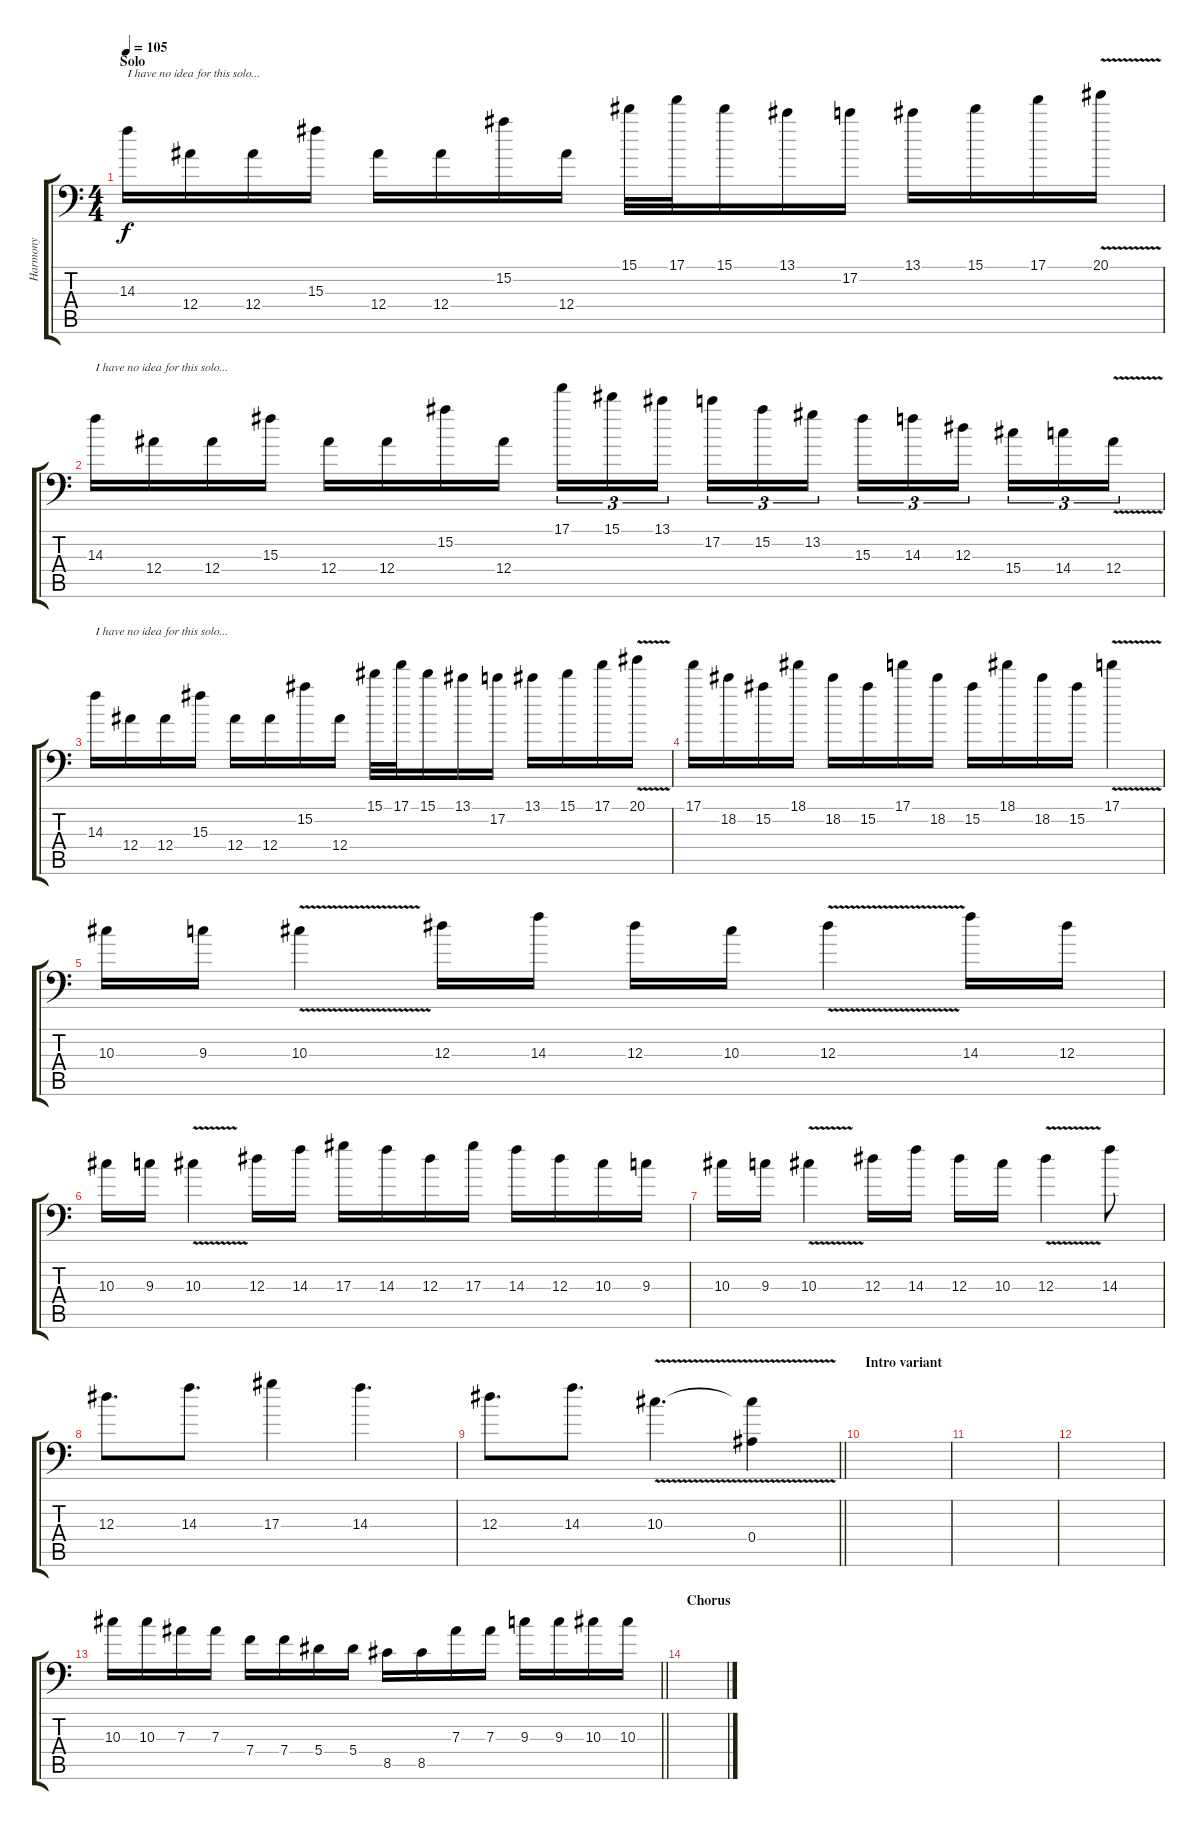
\track ("Harmony" "Harmony") {instrument distortionguitar}
\staff {score tabs}
\tuning (C4 G3 Eb3 Bb2 F2 Bb1) {hide}
\ts (4 4)
\section ("" "Solo")
\tempo 105
\clef f4
\ks c
14.3.16{txt "I have no idea for this solo..." dy f} 12.4.16 12.4.16 15.3.16 12.4.16 12.4.16 15.2.16 12.4.16 15.1.32 17.1.32 15.1.16 13.1.16 17.2.16 13.1.16 15.1.16 17.1.16 20.1{v}.16 |
14.3.16{txt "I have no idea for this solo..."} 12.4.16 12.4.16 15.3.16 12.4.16 12.4.16 15.2.16 12.4.16 17.1.16{tu (3 2)} 15.1.16{tu (3 2)} 13.1.16{tu (3 2) beam splitsecondary} 17.2.16{tu (3 2)} 15.2.16{tu (3 2)} 13.2.16{tu (3 2)} 15.3.16{tu (3 2)} 14.3.16{tu (3 2)} 12.3.16{tu (3 2) beam splitsecondary} 15.4.16{tu (3 2)} 14.4.16{tu (3 2)} 12.4{v}.16{tu (3 2)} |
14.3.16{txt "I have no idea for this solo..."} 12.4.16 12.4.16 15.3.16 12.4.16 12.4.16 15.2.16 12.4.16 15.1.32 17.1.32 15.1.16 13.1.16 17.2.16 13.1.16 15.1.16 17.1.16 20.1{v}.16 |
17.1.16 18.2.16 15.2.16 18.1.16 18.2.16 15.2.16 17.1.16 18.2.16 15.2.16 18.1.16 18.2.16 15.2.16 17.1{v}.4 |
10.3.16 9.3.16 10.3{v}.4 12.3.16 14.3.16 12.3.16 10.3.16 12.3{v}.4 14.3.16 12.3.16 |
10.3.16 9.3.16 10.3{v}.4 12.3.16 14.3.16 17.3.16 14.3.16 12.3.16 17.3.16 14.3.16 12.3.16 10.3.16 9.3.16 |
10.3.16 9.3.16 10.3{v}.4 12.3.16 14.3.16 12.3.16 10.3.16 12.3{v}.4 14.3.8 |
12.3.8{d} 14.3.8{d} 17.3.4 14.3.4{d} |
\barLineRight lightlight
12.3.8{d} 14.3.8{d} 10.3{v}.4{d} (10.3{t} 0.4).4 |
\section ("" "Intro variant")
|
|
|
\barLineRight lightlight
10.3.16{instrument overdrivenguitar} 10.3.16 7.3.16 7.3.16 7.4.16 7.4.16 5.4.16 5.4.16 8.5.16 8.5.16 7.3.16 7.3.16 9.3.16 9.3.16 10.3.16 10.3.16 |
\section ("" "Chorus")
